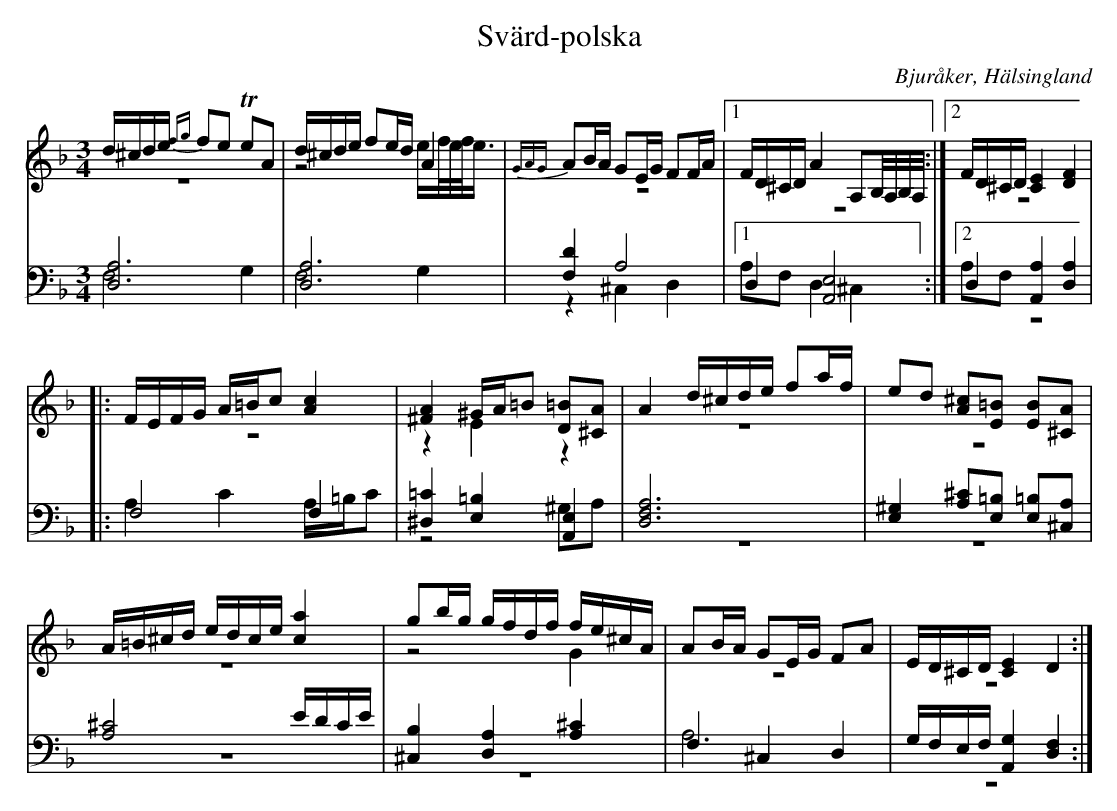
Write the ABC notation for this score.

X:1
T: Svärd-polska
O: Bjuråker, Hälsingland
M: 3/4
L: 1/8
K: Dm
V:1
V:2 merge
V:3
V:4 merge
V:1
d/^c/d/e/ {fg}fe TeA|d/^c/d/e/ fe/d/ A2|{GAG}AB/A/ GE/G/ FF/A/|1 F/D/^C/D/ A2 A,B,//A,//B,//A,//:|2 F/D/^C/D/ [C2E2] [D2F2]|
|:F/E/F/G/ A/=B/c [A2c2]|[^F2A2] ^G/A/=B [D=B][^CA]|A2 d/^c/d/e/ fa/f/|ed [A^c][E=B] [EB][^CA]|
A/=B/^c/d/ e/d/c/e/ [c2a2]|gb/g/ g/f/d/f/ f/e/^c/A/|AB/A/ GE/G/ FA|E/D/^C/D/ [C2E2] D2:|
V:2
z6|z4 e/f//e//f//e3/4|z6|1 z6:|2 z6|
|:z6|z2 E2 z2|z6|z6|
z6|z4 G2|z6|z6:|
V:3 clef=bass
[D,6A,6]|[D,6A,6]|[F,2D2] A,4|1 D,2 [A,,4E,4]:|2 D,2 [A,,2A,2] [D,2A,2]|
|:F,4 F,2|[^D,2=C2] [E,2=B,2] [A,,2E,2]|[D,6F,6A,6]|[E,2^G,2] [A,^C][E,=B,] [E,=B,][^C,A,]|
[A,4^C4] E/D/C/E/|[^C,2B,2]  [D,2A,2] [A,2^C2]|F,2 ^C,2 D,2|G,/F,/E,/F,/ [A,,2G,2] [D,2F,2]:|
V:4 clef=bass
F,4 G,2|F,4 G,2|z2 ^C,2 D,2|1 A,F, D,2 ^C,2:|2 A,F,  z4|
|:A,2 C2 A,/=B,/C|z4 ^G,A,|z6|z6|
z6|z6|A,6|z6:|
